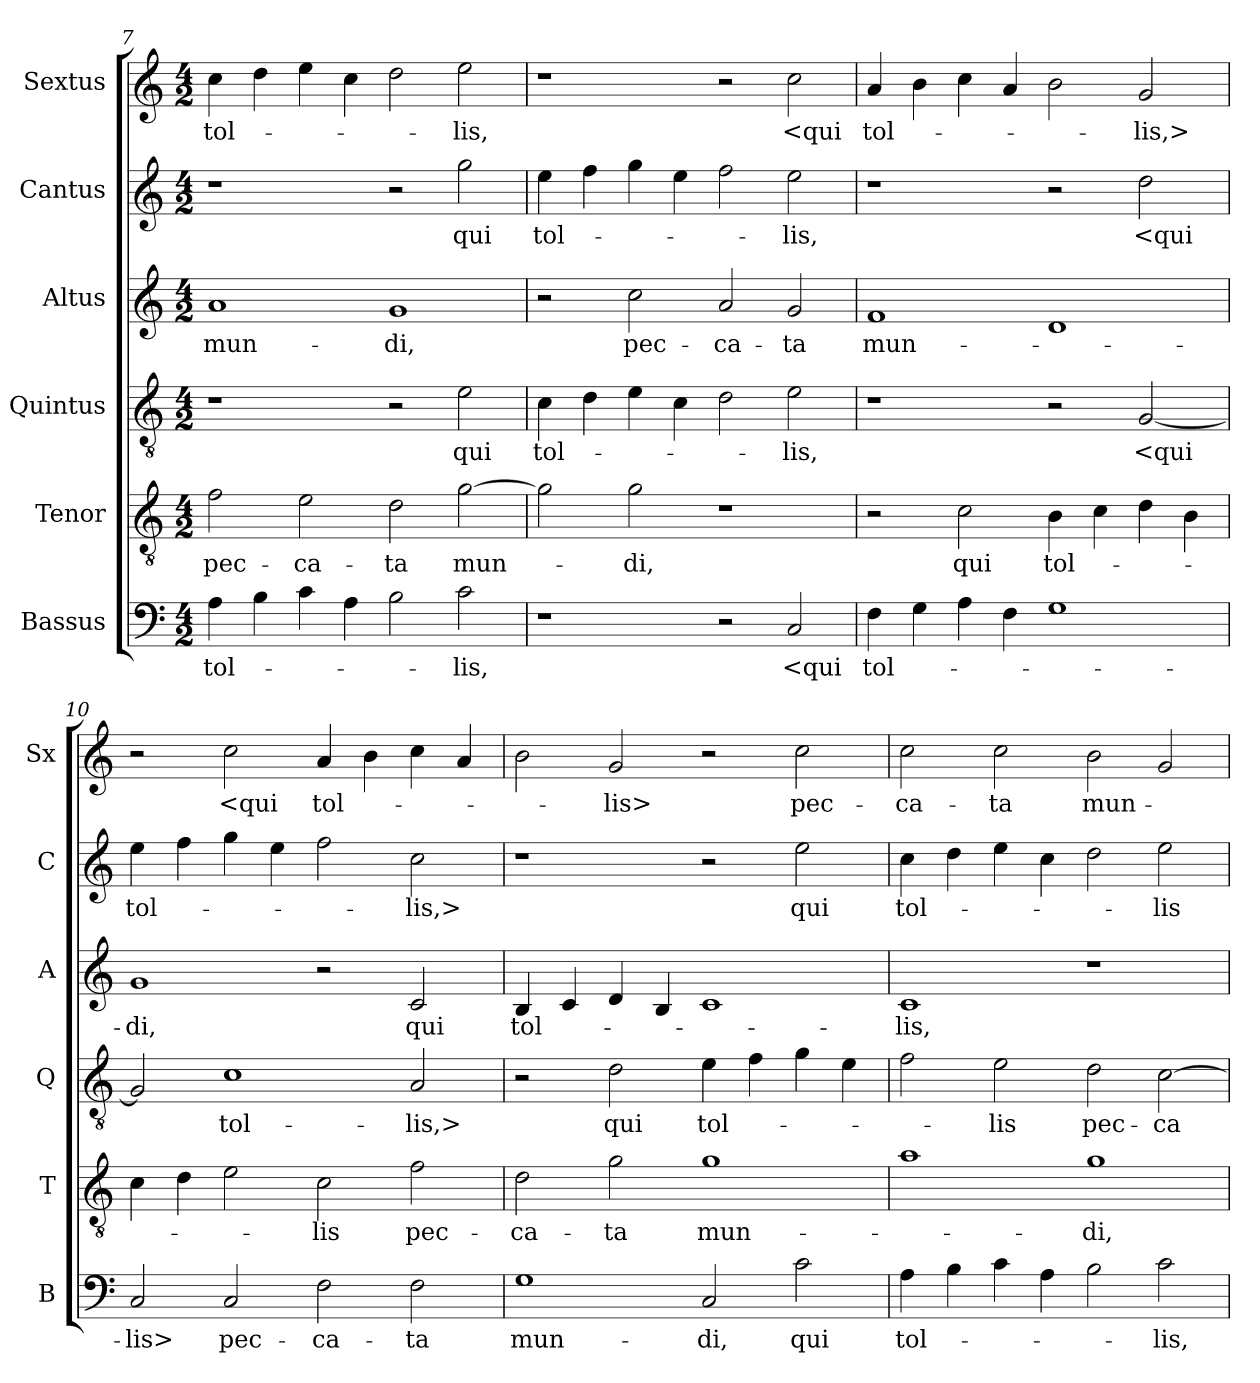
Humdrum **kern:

**kern	**text	**kern	**text	**kern	**text	**kern	**text	**kern	**text	**kern	**text
*part6	*part6	*part5	*part5	*part4	*part4	*part3	*part3	*part2	*part2	*part1	*part1
*staff6	*staff6	*staff5	*staff5	*staff4	*staff4	*staff3	*staff3	*staff2	*staff2	*staff1	*staff1
*I"Bassus	*	*I"Tenor	*	*I"Quintus	*	*I"Altus	*	*I"Cantus	*	*I"Sextus	*
*I'B	*	*I'T	*	*I'Q	*	*I'A	*	*I'C	*	*I'Sx	*
*clefF4	*	*clefGv2	*	*clefGv2	*	*clefG2	*	*clefG2	*	*clefG2	*
*	*	*ITrd7c12	*	*ITrd7c12	*	*	*	*	*	*	*
*k[]	*	*k[]	*	*k[]	*	*k[]	*	*k[]	*	*k[]	*
*C:	*	*C:	*	*C:	*	*C:	*	*C:	*	*C:	*
*M4/2	*	*M4/2	*	*M4/2	*	*M4/2	*	*M4/2	*	*M4/2	*
=7	=7	=7	=7	=7	=7	=7	=7	=7	=7	=7	=7
4A\	tol-	2F\	pec-	1r	.	1a/	mun-	1r	.	4cc\	tol-
4B\	.	.	.	.	.	.	.	.	.	4dd\	.
4c\	.	2E\	-ca-	.	.	.	.	.	.	4ee\	.
4A\	.	.	.	.	.	.	.	.	.	4cc\	.
2B\	.	2D\	-ta	2r	.	1g/	-di,	2r	.	2dd\	.
2c\	-lis,	[2G\	mun-	2E\	qui	.	.	2gg\	qui	2ee\	-lis,
=8	=8	=8	=8	=8	=8	=8	=8	=8	=8	=8	=8
1r	.	2G\]	.	4C\	tol-	2r	.	4ee\	tol-	1r	.
.	.	.	.	4D\	.	.	.	4ff\	.	.	.
.	.	2G\	-di,	4E\	.	2cc\	pec-	4gg\	.	.	.
.	.	.	.	4C\	.	.	.	4ee\	.	.	.
2r	.	1r	.	2D\	.	2a/	-ca-	2ff\	.	2r	.
2C/	<qui	.	.	2E\	-lis,	2g/	-ta	2ee\	-lis,	2cc\	<qui
=9	=9	=9	=9	=9	=9	=9	=9	=9	=9	=9	=9
4F\	tol-	2r	.	1r	.	1f/	mun-	1r	.	4a/	tol-
4G\	.	.	.	.	.	.	.	.	.	4b\	.
4A\	.	2C\	qui	.	.	.	.	.	.	4cc\	.
4F\	.	.	.	.	.	.	.	.	.	4a/	.
1G\	.	4BB\	tol-	2r	.	1d/	.	2r	.	2b\	.
.	.	4C\	.	.	.	.	.	.	.	.	.
.	.	4D\	.	[2GG/	<qui	.	.	2dd\	<qui	2g/	-lis,>
.	.	4BB\	.	.	.	.	.	.	.	.	.
=10	=10	=10	=10	=10	=10	=10	=10	=10	=10	=10	=10
2C/	-lis>	4C\	.	2GG/]	.	1g/	-di,	4ee\	tol-	2r	.
.	.	4D\	.	.	.	.	.	4ff\	.	.	.
2C/	pec-	2E\	.	1C\	tol-	.	.	4gg\	.	2cc\	<qui
.	.	.	.	.	.	.	.	4ee\	.	.	.
2F\	-ca-	2C\	-lis	.	.	2r	.	2ff\	.	4a/	tol-
.	.	.	.	.	.	.	.	.	.	4b\	.
2F\	-ta	2F\	pec-	2AA/	-lis,>	2c/	qui	2cc\	-lis,>	4cc\	.
.	.	.	.	.	.	.	.	.	.	4a/	.
=11	=11	=11	=11	=11	=11	=11	=11	=11	=11	=11	=11
1G\	mun-	2D\	-ca-	2r	.	4B/	tol-	1r	.	2b\	.
.	.	.	.	.	.	4c/	.	.	.	.	.
.	.	2G\	-ta	2D\	qui	4d/	.	.	.	2g/	-lis>
.	.	.	.	.	.	4B/	.	.	.	.	.
2C/	-di,	1G\	mun-	4E\	tol-	1c/	.	2r	.	2r	.
.	.	.	.	4F\	.	.	.	.	.	.	.
2c\	qui	.	.	4G\	.	.	.	2ee\	qui	2cc\	pec-
.	.	.	.	4E\	.	.	.	.	.	.	.
=12	=12	=12	=12	=12	=12	=12	=12	=12	=12	=12	=12
4A\	tol-	1A\	.	2F\	.	1c/	-lis,	4cc\	tol-	2cc\	-ca-
4B\	.	.	.	.	.	.	.	4dd\	.	.	.
4c\	.	.	.	2E\	-lis	.	.	4ee\	.	2cc\	-ta
4A\	.	.	.	.	.	.	.	4cc\	.	.	.
2B\	.	1G\	-di,	2D\	pec-	1r	.	2dd\	.	2b\	mun-
2c\	-lis,	.	.	[2C\	-ca-	.	.	2ee\	-lis	2g/	.
=	=	=	=	=	=	=	=	=	=	=	=
*-	*-	*-	*-	*-	*-	*-	*-	*-	*-	*-	*-
